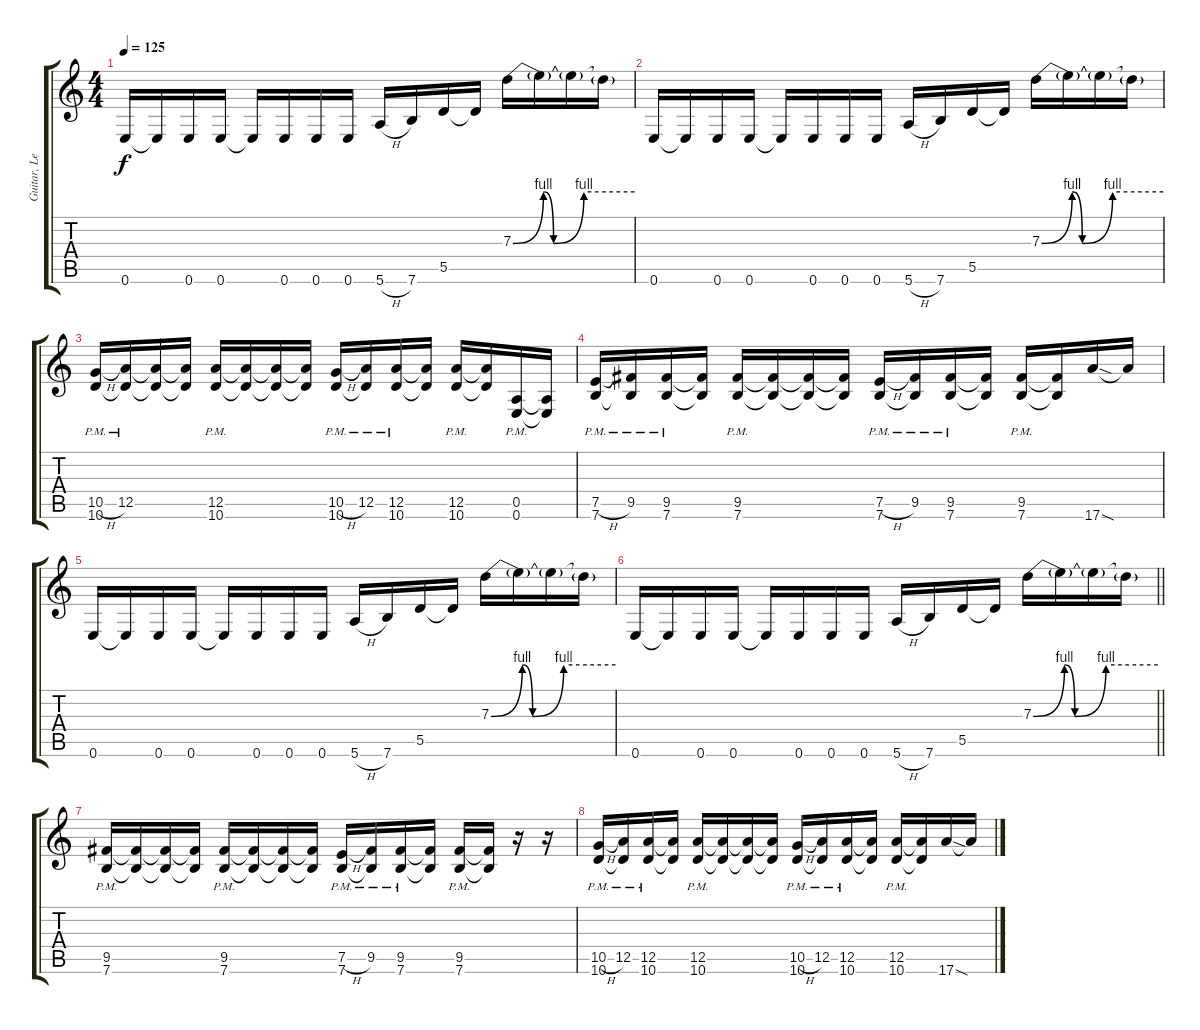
\track ("Guitar, Lead" "Guitar, Le") {instrument overdrivenguitar}
\staff {score tabs}
\tuning (E4 B3 G3 D3 A2 E2) {hide}
\ts (4 4)
\tempo 125
\clef g2
\ks c
0.6.16{dy f} 0.6{t}.16 0.6.16 0.6.16 0.6{t}.16 0.6.16 0.6.16 0.6.16 5.6{h}.16 7.6.16 5.5.16 5.5{t}.16 7.3{be (custom 0 0 15 4 20 0 35 4 60 4)}.16 7.3{t}.16 7.3{t}.16 7.3{t}.16 |
0.6.16 0.6{t}.16 0.6.16 0.6.16 0.6{t}.16 0.6.16 0.6.16 0.6.16 5.6{h}.16 7.6.16 5.5.16 5.5{t}.16 7.3{be (custom 0 0 15 4 20 0 35 4 60 4)}.16 7.3{t}.16 7.3{t}.16 7.3{t}.16 |
(10.5{h pm} 10.6{pm}).16 (12.5{pm} 10.6{pm t}).16 (12.5{t} 10.6{t}).16 (12.5{t} 10.6{t}).16 (12.5{pm} 10.6{pm}).16 (12.5{t} 10.6{t}).16 (12.5{t} 10.6{t}).16 (12.5{t} 10.6{t}).16 (10.5{h pm} 10.6{pm}).16 (12.5{pm} 10.6{pm t}).16 (12.5{pm} 10.6{pm}).16 (12.5{t} 10.6{t}).16 (12.5{pm} 10.6{pm}).16 (12.5{t} 10.6{t}).16 (0.5{pm} 0.6{pm}).16 (0.5{t} 0.6{t}).16 |
(7.5{h pm} 7.6{pm}).16 (9.5{pm} 7.6{pm t}).16 (9.5{pm} 7.6{pm}).16 (9.5{t} 7.6{t}).16 (9.5{pm} 7.6{pm}).16 (9.5{t} 7.6{t}).16 (9.5{t} 7.6{t}).16 (9.5{t} 7.6{t}).16 (7.5{h pm} 7.6{pm}).16 (9.5{pm} 7.6{pm t}).16 (9.5{pm} 7.6{pm}).16 (9.5{t} 7.6{t}).16 (9.5{pm} 7.6{pm}).16 (9.5{t} 7.6{t}).16 17.6{sod}.16 17.6{t}.16 |
0.6.16 0.6{t}.16 0.6.16 0.6.16 0.6{t}.16 0.6.16 0.6.16 0.6.16 5.6{h}.16 7.6.16 5.5.16 5.5{t}.16 7.3{be (custom 0 0 15 4 20 0 35 4 60 4)}.16 7.3{t}.16 7.3{t}.16 7.3{t}.16 |
\barLineRight lightlight
0.6.16 0.6{t}.16 0.6.16 0.6.16 0.6{t}.16 0.6.16 0.6.16 0.6.16 5.6{h}.16 7.6.16 5.5.16 5.5{t}.16 7.3{be (custom 0 0 15 4 20 0 35 4 60 4)}.16 7.3{t}.16 7.3{t}.16 7.3{t}.16 |
(9.5{pm} 7.6{pm}).16 (9.5{t} 7.6{t}).16 (9.5{t} 7.6{t}).16 (9.5{t} 7.6{t}).16 (9.5{pm} 7.6{pm}).16 (9.5{t} 7.6{t}).16 (9.5{t} 7.6{t}).16 (9.5{t} 7.6{t}).16 (7.5{h pm} 7.6{pm}).16 (9.5{pm} 7.6{pm t}).16 (9.5{pm} 7.6{pm}).16 (9.5{t} 7.6{t}).16 (9.5{pm} 7.6{pm}).16 (9.5{t} 7.6{t}).16 r.16 r.16 |
(10.5{h pm} 10.6{pm}).16 (12.5{pm} 10.6{pm t}).16 (12.5{pm} 10.6{pm}).16 (12.5{t} 10.6{t}).16 (12.5{pm} 10.6{pm}).16 (12.5{t} 10.6{t}).16 (12.5{t} 10.6{t}).16 (12.5{t} 10.6{t}).16 (10.5{h pm} 10.6{pm}).16 (12.5{pm} 10.6{pm t}).16 (12.5{pm} 10.6{pm}).16 (12.5{t} 10.6{t}).16 (12.5{pm} 10.6{pm}).16 (12.5{t} 10.6{t}).16 17.6{sod}.16 17.6{t}.16
